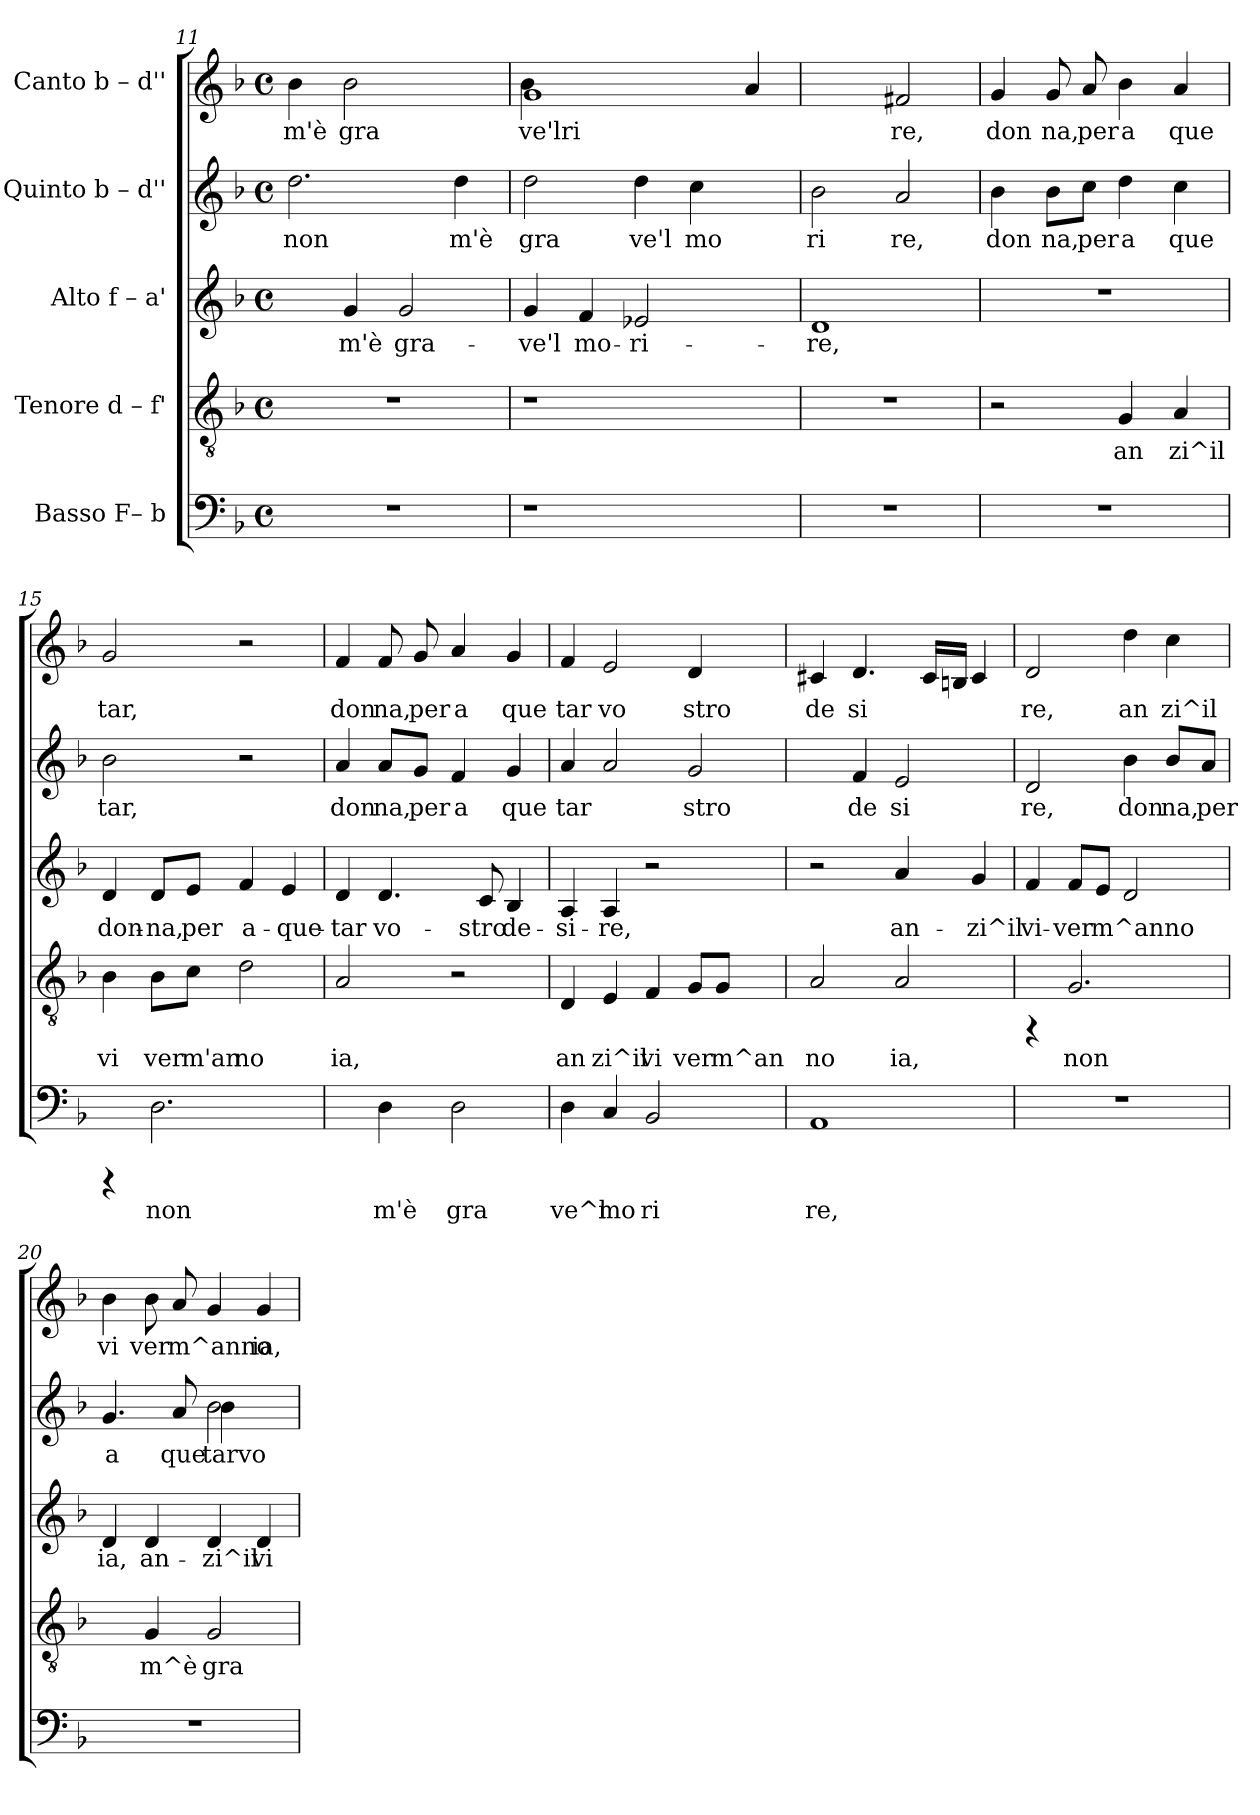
**kern	**text	**kern	**text	**kern	**text	**kern	**text	**kern	**text
*part5	*part5	*part4	*part4	*part3	*part3	*part2	*part2	*part1	*part1
*staff5	*staff5	*staff4	*staff4	*staff3	*staff3	*staff2	*staff2	*staff1	*staff1
*I"Basso  F– b	*	*I"Tenore  d – f'	*	*I"Alto  f – a'	*	*I"Quinto  b – d''	*	*I"Canto  b – d''	*
!!LO:PB:g=z
*clefF4	*	*clefGv2	*	*clefG2	*	*clefG2	*	*clefG2	*
*k[b-]	*	*k[b-]	*	*k[b-]	*	*k[b-]	*	*k[b-]	*
*F:	*	*F:	*	*F:	*	*F:	*	*F:	*
*M4/4	*	*M4/4	*	*M4/4	*	*M4/4	*	*M4/4	*
*met(c)	*	*met(c)	*	*met(c)	*	*met(c)	*	*met(c)	*
=11	=11	=11	=11	=11	=11	=11	=11	=11	=11
!	!	!	!	!	!	!	!LO:LY:b:rj	!	!LO:LY:b:rj
1r	.	1r	.	4ryy	.	2.dd\	non	4b-\	m'è
!	!	!	!	!	!LO:LY:b:rj	!	!	!	!LO:LY:b:rj
.	.	.	.	4g/	m'è	.	.	2b-\	gra
!	!	!	!	!	!LO:LY:b:rj	!	!	!	!
.	.	.	.	2g/	gra-	.	.	.	.
!	!	!	!	!	!	!	!LO:LY:b:rj	!	!
.	.	.	.	.	.	4dd\	m'è	4ryy	.
=12	=12	=12	=12	=12	=12	=12	=12	=12	=12
!	!	!	!	!	!LO:LY:b:rj	!	!LO:LY:b:rj	!	!LO:LY:b:rj
*	*	*	*	*	*	*	*	*^	*
1r	.	1r	.	4g/	-ve'l	2dd\	gra	1g	4b-\	ve'lri
!	!	!	!	!	!LO:LY:b:rj	!	!	!	!	!
.	.	.	.	4f/	mo-	.	.	.	1ryy	.
!	!	!	!	!	!LO:LY:b:rj	!	!LO:LY:b:rj	!	!	!
.	.	.	.	2e-X/	-ri-	4dd\	ve'l	.	.	.
!	!	!	!	!	!	!	!LO:LY:b:rj	!	!	!
.	.	.	.	.	.	4cc\	mo	.	.	.
!	!	!	!	!	!	!	!	!	!	!LO:LY:b:rj
4ryy	.	4ryy	.	4ryy	.	4ryy	.	4a/	.	.
*	*	*	*	*	*	*	*	*v	*v	*
=13	=13	=13	=13	=13	=13	=13	=13	=13	=13
!	!	!	!	!	!LO:LY:b:rj	!	!LO:LY:b:rj	!	!
1r	.	1r	.	1d	-re,	2b-\	ri	2ryy	.
!	!	!	!	!	!	!	!LO:LY:b:rj	!	!LO:LY:b:rj
.	.	.	.	.	.	2a/	re,	2f#X/	re,
=14	=14	=14	=14	=14	=14	=14	=14	=14	=14
!	!	!	!	!	!	!	!LO:LY:b:rj	!	!LO:LY:b:rj
1r	.	2r	.	1r	.	4b-\	don	4g/	don
!	!	!	!	!	!	!	!LO:LY:b:rj	!	!LO:LY:b:rj
.	.	.	.	.	.	8b-\L	na,	8g/	na,
!	!	!	!	!	!	!	!LO:LY:b:rj	!	!LO:LY:b:rj
.	.	.	.	.	.	8cc\J	per	8a/	per
!	!	!	!LO:LY:b:rj	!	!	!	!LO:LY:b:rj	!	!LO:LY:b:rj
.	.	4G/	an	.	.	4dd\	a	4b-\	a
!	!	!	!LO:LY:b:rj	!	!	!	!LO:LY:b:rj	!	!LO:LY:b:rj
.	.	4A/	zi^il	.	.	4cc\	que	4a/	que
=15	=15	=15	=15	=15	=15	=15	=15	=15	=15
!	!	!	!LO:LY:b:rj	!	!LO:LY:b:rj	!	!LO:LY:b:rj	!	!LO:LY:b:rj
4rCCC	.	4B-\	vi	4d/	don-	2b-\	tar,	2g/	tar,
!	!LO:LY:b:rj	!	!LO:LY:b:rj	!	!LO:LY:b:rj	!	!	!	!
2.D\	non	8B-\L	ver	8d/L	-na,	.	.	.	.
!	!	!	!LO:LY:b:rj	!	!LO:LY:b:rj	!	!	!	!
.	.	8c\J	m'an	8e/J	per	.	.	.	.
!	!	!	!LO:LY:b:rj	!	!LO:LY:b:rj	!	!	!	!
.	.	2d\	no	4f/	a-	2r	.	2r	.
!	!	!	!	!	!LO:LY:b:rj	!	!	!	!
.	.	.	.	4e/	-que-	.	.	.	.
=16	=16	=16	=16	=16	=16	=16	=16	=16	=16
!	!	!	!LO:LY:b:rj	!	!LO:LY:b:rj	!	!LO:LY:b:rj	!	!LO:LY:b:rj
4ryy	.	2A/	ia,	4d/	-tar	4a/	don	4f/	don
!	!LO:LY:b:rj	!	!	!	!LO:LY:b:rj	!	!LO:LY:b:rj	!	!LO:LY:b:rj
4D\	m'è	.	.	4.d/	vo-	8a/L	na,	8f/	na,
!	!	!	!	!	!	!	!LO:LY:b:rj	!	!LO:LY:b:rj
.	.	.	.	.	.	8g/J	per	8g/	per
!	!LO:LY:b:rj	!	!	!	!	!	!LO:LY:b:rj	!	!LO:LY:b:rj
2D\	gra	2r	.	.	.	4f/	a	4a/	a
!	!	!	!	!	!LO:LY:b:rj	!	!	!	!
.	.	.	.	8c/	-stro	.	.	.	.
!	!	!	!	!	!LO:LY:b:rj	!	!LO:LY:b:rj	!	!LO:LY:b:rj
.	.	.	.	4B-/	de-	4g/	que	4g/	que
!!LO:PB:g=z
=17	=17	=17	=17	=17	=17	=17	=17	=17	=17
!	!LO:LY:b:rj	!	!LO:LY:b:rj	!	!LO:LY:b:rj	!	!LO:LY:b:rj	!	!LO:LY:b:rj
4D\	ve^l	4D/	an	4A/	-si-	4a/	tar	4f/	tar
!	!LO:LY:b:rj	!	!LO:LY:b:rj	!	!LO:LY:b:rj	!	!	!	!LO:LY:b:rj
4C/	mo	4E/	zi^il	4A/	-re,	2a/	.	2e/	vo
!	!LO:LY:b:rj	!	!LO:LY:b:rj	!	!	!	!	!	!
2BB-/	ri	4F/	vi	2r	.	.	.	.	.
!	!	!	!LO:LY:b:rj	!	!	!	!LO:LY:b:rj	!	!LO:LY:b:rj
.	.	8G/L	ver	.	.	2g/	stro	4d/	stro
!	!	!	!LO:LY:b:rj	!	!	!	!	!	!
.	.	8G/J	m^an	.	.	.	.	.	.
4ryy	.	4ryy	.	4ryy	.	.	.	4ryy	.
=18	=18	=18	=18	=18	=18	=18	=18	=18	=18
!	!LO:LY:b:rj	!	!LO:LY:b:rj	!	!	!	!	!	!LO:LY:b:rj
1AA	re,	2A/	no	2r	.	4ryy	.	4c#X/	de
!	!	!	!	!	!	!	!LO:LY:b:rj	!	!LO:LY:b:rj
.	.	.	.	.	.	4f/	de	4.d/	si
!	!	!	!LO:LY:b:rj	!	!LO:LY:b:rj	!	!LO:LY:b:rj	!	!
.	.	2A/	ia,	4a/	an-	2e/	si	.	.
!	!	!	!	!	!	!	!	!	!LO:LY:b:rj
.	.	.	.	.	.	.	.	16c#/L	.
!	!	!	!	!	!	!	!	!	!LO:LY:b:rj
.	.	.	.	.	.	.	.	16B/J	.
!	!	!	!	!	!LO:LY:b:rj	!	!	!	!LO:LY:b:rj
.	.	.	.	4g/	-zi^il	.	.	4c#/	.
=19	=19	=19	=19	=19	=19	=19	=19	=19	=19
!	!	!	!	!	!LO:LY:b:rj	!	!LO:LY:b:rj	!	!LO:LY:b:rj
1r	.	4rFF	.	4f/	vi-	2d/	re,	2d/	re,
!	!	!	!LO:LY:b:rj	!	!LO:LY:b:rj	!	!	!	!
.	.	2.G/	non	8f/L	-ver	.	.	.	.
!	!	!	!	!	!LO:LY:b:rj	!	!	!	!
.	.	.	.	8e/J	m^anno-	.	.	.	.
!	!	!	!	!	!LO:LY:b:rj	!	!LO:LY:b:rj	!	!LO:LY:b:rj
.	.	.	.	2d/	--	4b-\	don	4dd\	an
!	!	!	!	!	!	!	!LO:LY:b:rj	!	!LO:LY:b:rj
.	.	.	.	.	.	8b-/L	na,	4cc\	zi^il
!	!	!	!	!	!	!	!LO:LY:b:rj	!	!
.	.	.	.	.	.	8a/J	per	.	.
=20	=20	=20	=20	=20	=20	=20	=20	=20	=20
!	!	!	!	!	!LO:LY:b:rj	!	!LO:LY:b:rj	!	!LO:LY:b:rj
*	*	*	*	*	*	*^	*	*	*
1r	.	4ryy	.	4d/	-ia,	4.g/	2ryy	a	4b-\	vi
!	!	!	!LO:LY:b:rj	!	!LO:LY:b:rj	!	!	!	!	!LO:LY:b:rj
.	.	4G/	m^è	4d/	an-	.	.	.	8b-\	ver
!	!	!	!	!	!	!	!	!LO:LY:b:rj	!	!LO:LY:b:rj
.	.	.	.	.	.	8a/	.	que	8a/	m^anno
!	!	!	!LO:LY:b:rj	!	!LO:LY:b:rj	!	!	!LO:LY:b:rj	!	!LO:LY:b:rj
.	.	2G/	gra	4d/	-zi^il	2b-\	4b-\	tarvo	4g/	.
!	!	!	!	!	!LO:LY:b:rj	!	!	!	!	!LO:LY:b:rj
.	.	.	.	4d/	vi-	.	4ryy	.	4g/	ia,
*	*	*	*	*	*	*v	*v	*	*	*
=	=	=	=	=	=	=	=	=	=
*-	*-	*-	*-	*-	*-	*-	*-	*-	*-
